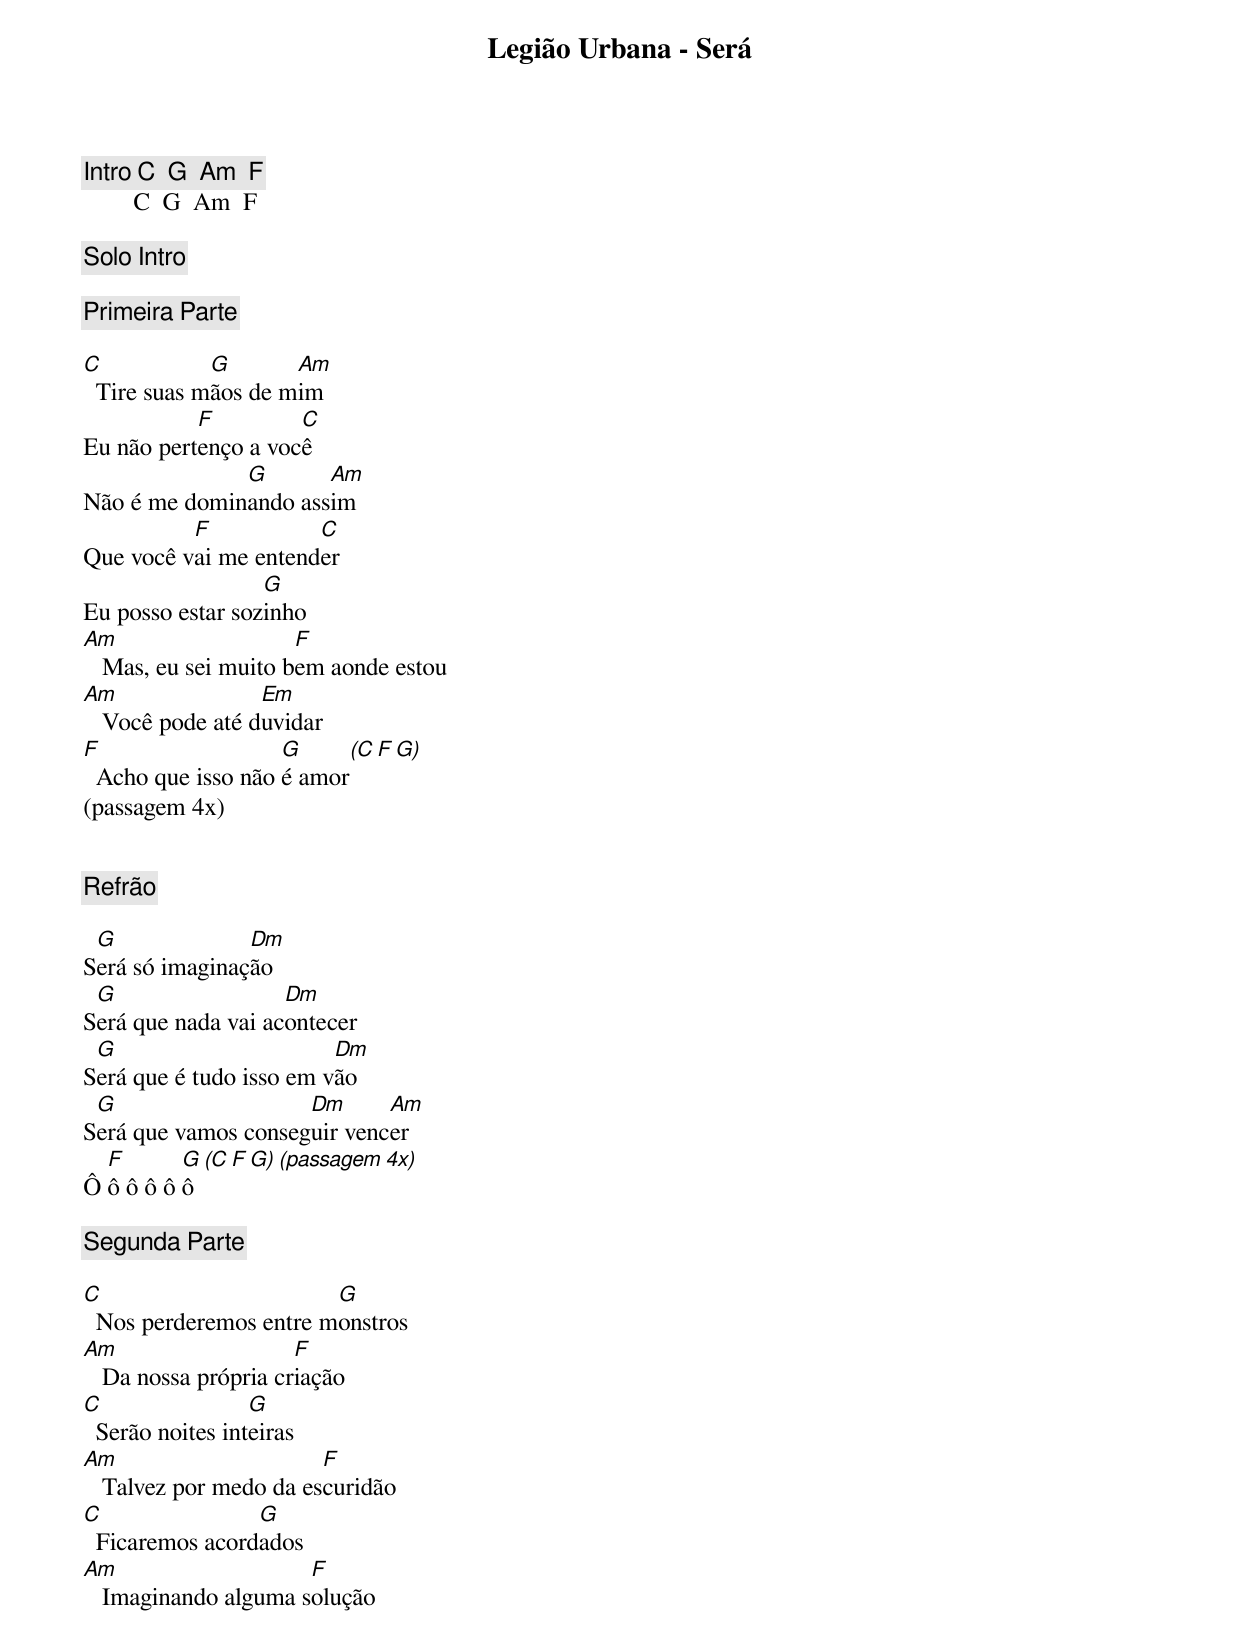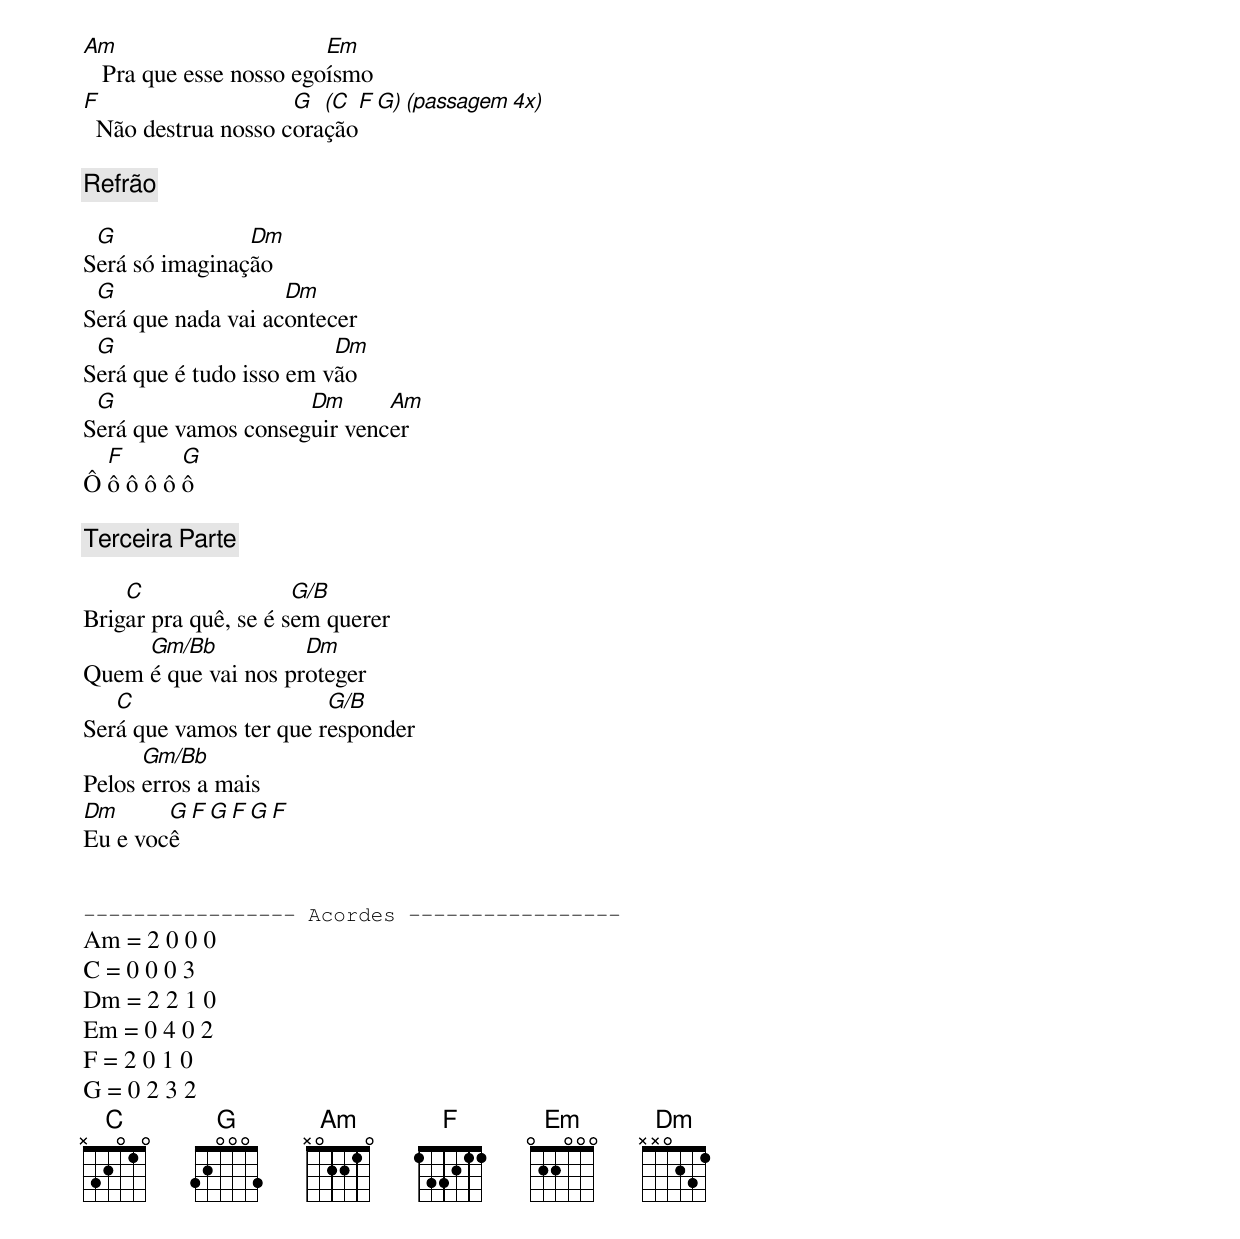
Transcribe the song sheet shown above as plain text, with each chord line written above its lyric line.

Legião Urbana - Será

[Intro] C  G  Am  F
        C  G  Am  F

[Solo Intro]

[Primeira Parte]

C            G       Am
  Tire suas mãos de mim
           F         C
Eu não pertenço a você
              G       Am
Não é me dominando assim
          F           C
Que você vai me entender
                  G
Eu posso estar sozinho
Am                    F
   Mas, eu sei muito bem aonde estou
Am                Em
   Você pode até duvidar
F                   G      (C  F  G)
  Acho que isso não é amor
(passagem 4x)


[Refrão]

 G              Dm
Será só imaginação
 G                  Dm
Será que nada vai acontecer
 G                       Dm
Será que é tudo isso em vão
 G                   Dm      Am
Será que vamos conseguir vencer
  F       G  (C  F  G) (passagem 4x)
Ô ô ô ô ô ô

[Segunda Parte]

C                       G
  Nos perderemos entre monstros
Am                    F
   Da nossa própria criação
C                 G
  Serão noites inteiras
Am                      F
   Talvez por medo da escuridão
C                G
  Ficaremos acordados
Am                    F
   Imaginando alguma solução
Am                       Em
   Pra que esse nosso egoísmo
F                    G  (C  F  G) (passagem 4x)
  Não destrua nosso coração

[Refrão]

 G              Dm
Será só imaginação
 G                  Dm
Será que nada vai acontecer
 G                       Dm
Será que é tudo isso em vão
 G                   Dm      Am
Será que vamos conseguir vencer
  F       G
Ô ô ô ô ô ô

[Terceira Parte]

    C                 G/B
Brigar pra quê, se é sem querer
     Gm/Bb           Dm
Quem é que vai nos proteger
   C                    G/B
Será que vamos ter que responder
      Gm/Bb
Pelos erros a mais
Dm      G  F  G  F  G  F
Eu e você


----------------- Acordes -----------------
Am = 2 0 0 0
C = 0 0 0 3
Dm = 2 2 1 0
Em = 0 4 0 2
F = 2 0 1 0
G = 0 2 3 2
